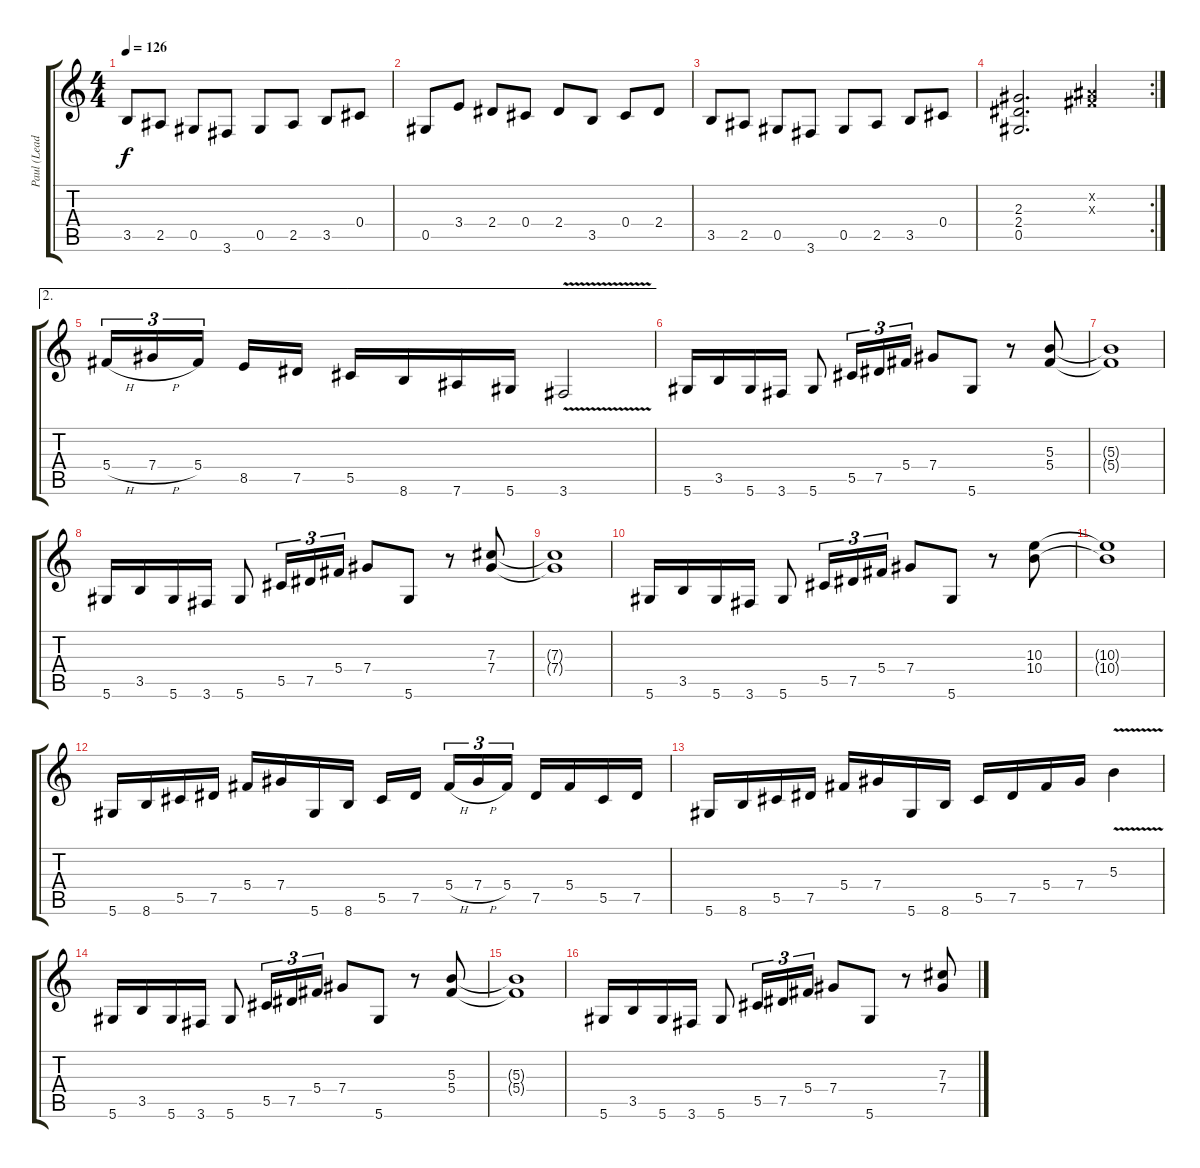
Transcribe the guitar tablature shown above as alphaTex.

\track ("Paul (Lead)" "Paul (Lead") {instrument distortionguitar}
\staff {score tabs}
\tuning (Eb4 Bb3 Gb3 Db3 Ab2 Eb2) {hide}
\ts (4 4)
\tempo 126
\clef g2
\ks c
3.5.8{dy f} 2.5.8 0.5.8 3.6.8 0.5.8 2.5.8 3.5.8 0.4.8 |
0.5.8 3.4.8 2.4.8 0.4.8 2.4.8 3.5.8 0.4.8 2.4.8 |
3.5.8 2.5.8 0.5.8 3.6.8 0.5.8 2.5.8 3.5.8 0.4.8 |
\rc 2
(2.3 2.4 0.5).2{d} (0.2{x} 0.3{x}).4 |
\ae 2
5.4{h}.16{tu (3 2)} 7.4{h}.16{tu (3 2)} 5.4.16{tu (3 2) beam splitsecondary} 8.5.16 7.5.16 5.5.16 8.6.16 7.6.16 5.6.16 3.6{v}.2 |
5.6.16 3.5.16 5.6.16 3.6.16 5.6.8 5.5.16{tu (3 2)} 7.5.16{tu (3 2)} 5.4.16{tu (3 2)} 7.4.8 5.6.8 r.8 (5.3 5.4).8 |
(5.3{t} 5.4{t}).1 |
5.6.16 3.5.16 5.6.16 3.6.16 5.6.8 5.5.16{tu (3 2)} 7.5.16{tu (3 2)} 5.4.16{tu (3 2)} 7.4.8 5.6.8 r.8 (7.3 7.4).8 |
(7.3{t} 7.4{t}).1 |
5.6.16 3.5.16 5.6.16 3.6.16 5.6.8 5.5.16{tu (3 2)} 7.5.16{tu (3 2)} 5.4.16{tu (3 2)} 7.4.8 5.6.8 r.8 (10.3 10.4).8 |
(10.3{t} 10.4{t}).1 |
5.6.16 8.6.16 5.5.16 7.5.16 5.4.16 7.4.16 5.6.16 8.6.16 5.5.16 7.5.16{beam splitsecondary} 5.4{h}.16{tu (3 2)} 7.4{h}.16{tu (3 2)} 5.4.16{tu (3 2)} 7.5.16 5.4.16 5.5.16 7.5.16 |
5.6.16 8.6.16 5.5.16 7.5.16 5.4.16 7.4.16 5.6.16 8.6.16 5.5.16 7.5.16 5.4.16 7.4.16 5.3{v}.4 |
5.6.16 3.5.16 5.6.16 3.6.16 5.6.8 5.5.16{tu (3 2)} 7.5.16{tu (3 2)} 5.4.16{tu (3 2)} 7.4.8 5.6.8 r.8 (5.3 5.4).8 |
(5.3{t} 5.4{t}).1 |
5.6.16 3.5.16 5.6.16 3.6.16 5.6.8 5.5.16{tu (3 2)} 7.5.16{tu (3 2)} 5.4.16{tu (3 2)} 7.4.8 5.6.8 r.8 (7.3 7.4).8
